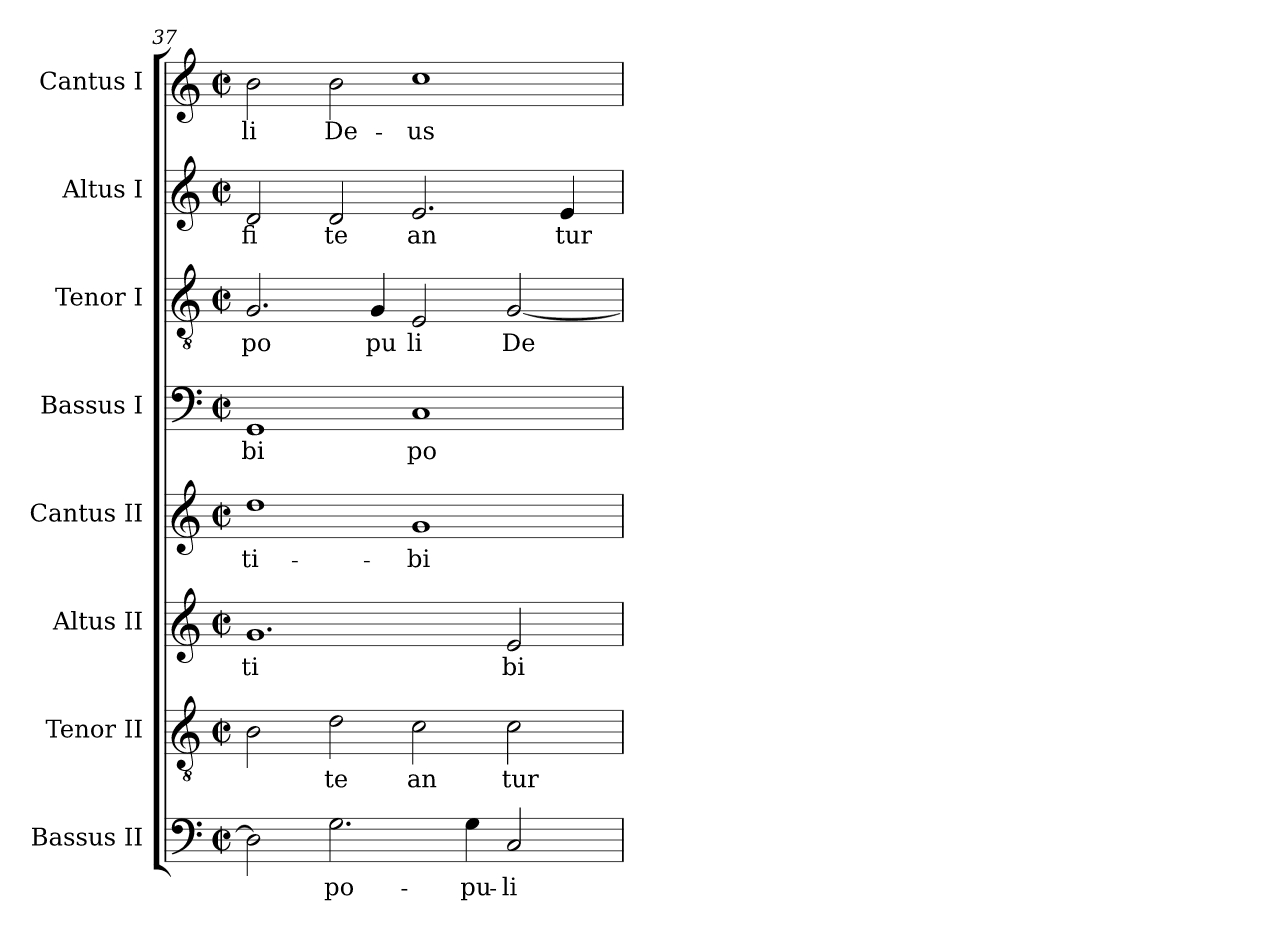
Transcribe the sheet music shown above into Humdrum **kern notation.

**kern	**text	**kern	**text	**kern	**text	**kern	**text	**kern	**text	**kern	**text	**kern	**text	**kern	**text
*part8	*part8	*part7	*part7	*part6	*part6	*part5	*part5	*part4	*part4	*part3	*part3	*part2	*part2	*part1	*part1
*staff8	*staff8	*staff7	*staff7	*staff6	*staff6	*staff5	*staff5	*staff4	*staff4	*staff3	*staff3	*staff2	*staff2	*staff1	*staff1
*I"Bassus II	*	*I"Tenor II	*	*I"Altus II	*	*I"Cantus II	*	*I"Bassus I	*	*I"Tenor I	*	*I"Altus I	*	*I"Cantus I	*
!!LO:PB:g=z
*clefF4	*	*clefGv2	*	*clefG2	*	*clefG2	*	*clefF4	*	*clefGv2	*	*clefG2	*	*clefG2	*
*M2/2	*	*M2/2	*	*M2/2	*	*M2/2	*	*M2/2	*	*M2/2	*	*M2/2	*	*M2/2	*
*met(c|)	*	*met(c|)	*	*met(c|)	*	*met(c|)	*	*met(c|)	*	*met(c|)	*	*met(c|)	*	*met(c|)	*
=37	=37	=37	=37	=37	=37	=37	=37	=37	=37	=37	=37	=37	=37	=37	=37
!	!	!	!	!	!LO:LY:b:cj	!	!LO:LY:b:cj	!	!LO:LY:b:cj	!	!LO:LY:b:cj	!	!LO:LY:b:cj	!	!LO:LY:b:cj
*	*	*^	*	*	*	*	*	*	*	*	*	*	*	*	*
2D\]	.	2B\	16ryy	.	1.g	ti	1dd	ti-	1GG	bi	2.G/	po	2d/	fi	2b\	-li
.	.	.	64ryy	.	.	.	.	.	.	.	.	.	.	.	.	.
.	.	.	1ryy	.	.	.	.	.	.	.	.	.	.	.	.	.
!	!LO:LY:b:cj	!	!	!LO:LY:b:cj	!	!	!	!	!	!	!	!	!	!LO:LY:b:cj	!	!LO:LY:b:cj
2.G\	po-	2d\	.	-te	.	.	.	.	.	.	.	.	2d/	te	2b\	De-
!	!	!	!	!	!	!	!	!	!	!	!	!LO:LY:b:cj	!	!	!	!
.	.	.	.	.	.	.	.	.	.	.	4G/	pu	.	.	.	.
!	!	!	!	!LO:LY:b:cj	!	!	!	!LO:LY:b:cj	!	!LO:LY:b:cj	!	!LO:LY:b:cj	!	!LO:LY:b:cj	!	!LO:LY:b:cj
.	.	2c\	.	an	.	.	1g	-bi	1C	po	2E/	li	2.e/	an	1cc	-us
.	.	.	2ryy	.	.	.	.	.	.	.	.	.	.	.	.	.
!	!LO:LY:b:cj	!	!	!	!	!	!	!	!	!	!	!	!	!	!	!
4G\	-pu-	.	.	.	.	.	.	.	.	.	.	.	.	.	.	.
!	!LO:LY:b:cj	!	!	!LO:LY:b:cj	!	!LO:LY:b:cj	!	!	!	!	!	!LO:LY:b	!	!	!	!
2C/	-li	2c\	.	tur	2e/	bi	.	.	.	.	[<2G/	De	.	.	.	.
.	.	.	4ryy	.	.	.	.	.	.	.	.	.	.	.	.	.
!	!	!	!	!	!	!	!	!	!	!	!	!	!	!LO:LY:b:cj	!	!
.	.	.	.	.	.	.	.	.	.	.	.	.	4e/	tur	.	.
.	.	.	8ryy	.	.	.	.	.	.	.	.	.	.	.	.	.
.	.	.	32.ryy	.	.	.	.	.	.	.	.	.	.	.	.	.
*	*	*v	*v	*	*	*	*	*	*	*	*	*	*	*	*	*
=	=	=	=	=	=	=	=	=	=	=	=	=	=	=	=
*-	*-	*-	*-	*-	*-	*-	*-	*-	*-	*-	*-	*-	*-	*-	*-
